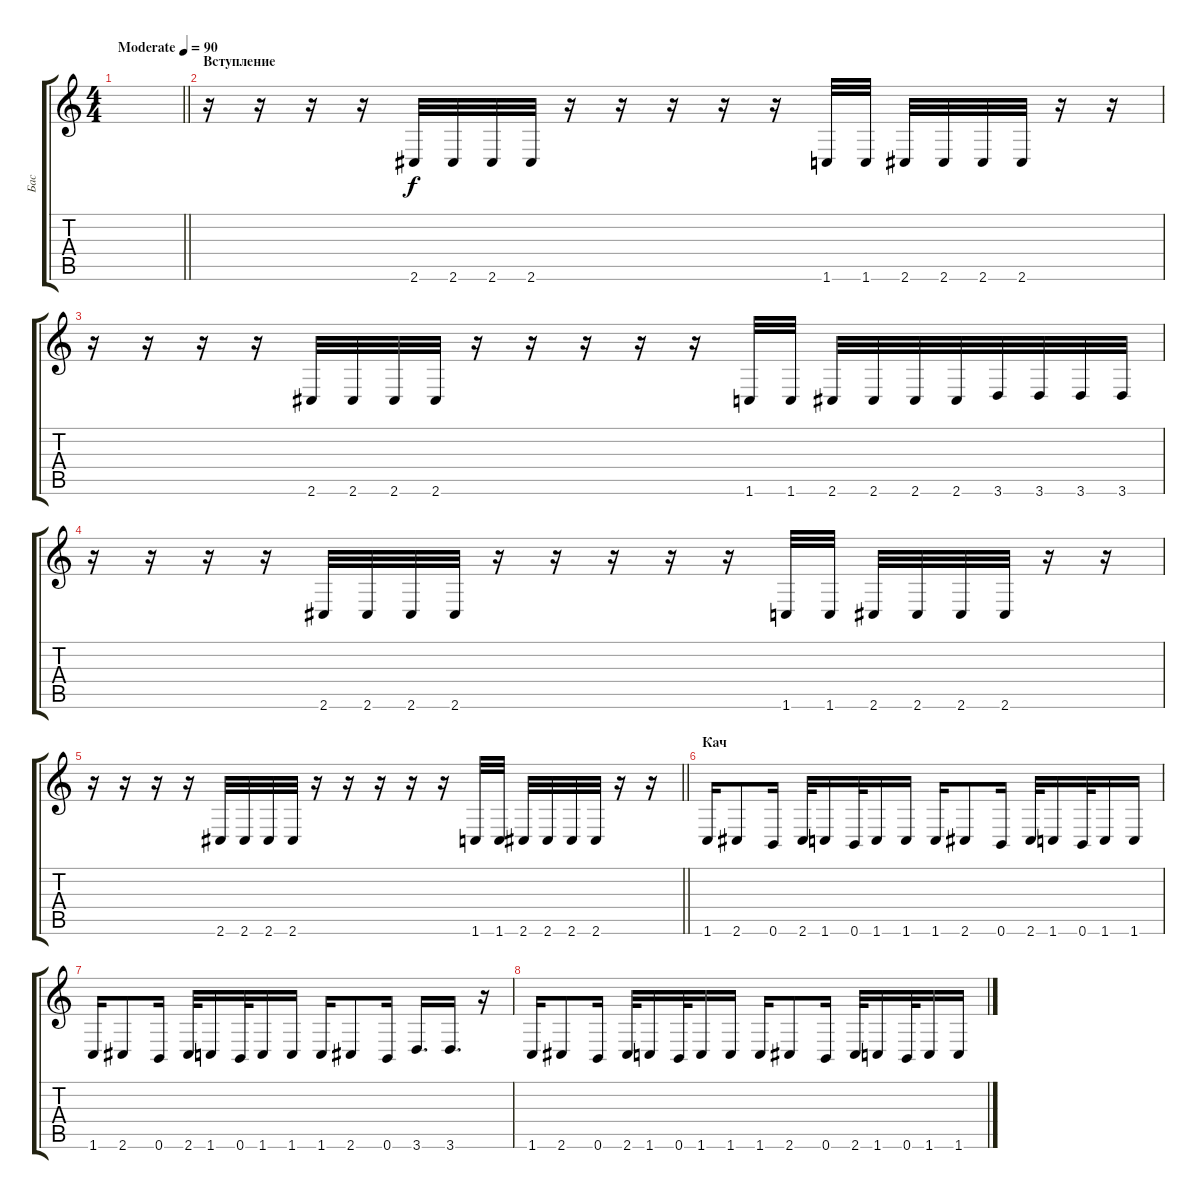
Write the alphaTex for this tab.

\track ("Бас" "Бас") {instrument electricbasspick}
\staff {score tabs}
\tuning (Db4 Ab3 E3 B2 Gb2 B1) {hide}
\ts (4 4)
\tempo (90 "Moderate")
\clef g2
\barLineRight lightlight
\ks c
|
\section ("" "Вступление")
r.16 r.16 r.16 r.16 2.6.32 2.6.32 2.6.32 2.6.32 r.16 r.16 r.16 r.16 r.16 1.6.32 1.6.32 2.6.32 2.6.32 2.6.32 2.6.32 r.16 r.16 |
r.16 r.16 r.16 r.16 2.6.32 2.6.32 2.6.32 2.6.32 r.16 r.16 r.16 r.16 r.16 1.6.32 1.6.32 2.6.32 2.6.32 2.6.32 2.6.32 3.6.32 3.6.32 3.6.32 3.6.32 |
r.16 r.16 r.16 r.16 2.6.32 2.6.32 2.6.32 2.6.32 r.16 r.16 r.16 r.16 r.16 1.6.32 1.6.32 2.6.32 2.6.32 2.6.32 2.6.32 r.16 r.16 |
\barLineRight lightlight
r.16 r.16 r.16 r.16 2.6.32 2.6.32 2.6.32 2.6.32 r.16 r.16 r.16 r.16 r.16 1.6.32 1.6.32 2.6.32 2.6.32 2.6.32 2.6.32 r.16 r.16 |
\section ("" "Кач")
1.6.16 2.6.8 0.6.16 2.6.32 1.6.16 0.6.32 1.6.16 1.6.16 1.6.16 2.6.8 0.6.16 2.6.32 1.6.16 0.6.32 1.6.16 1.6.16 |
1.6.16 2.6.8 0.6.16 2.6.32 1.6.16 0.6.32 1.6.16 1.6.16 1.6.16 2.6.8 0.6.16 3.6.16{d} 3.6.16{d} r.16 |
1.6.16 2.6.8 0.6.16 2.6.32 1.6.16 0.6.32 1.6.16 1.6.16 1.6.16 2.6.8 0.6.16 2.6.32 1.6.16 0.6.32 1.6.16 1.6.16
